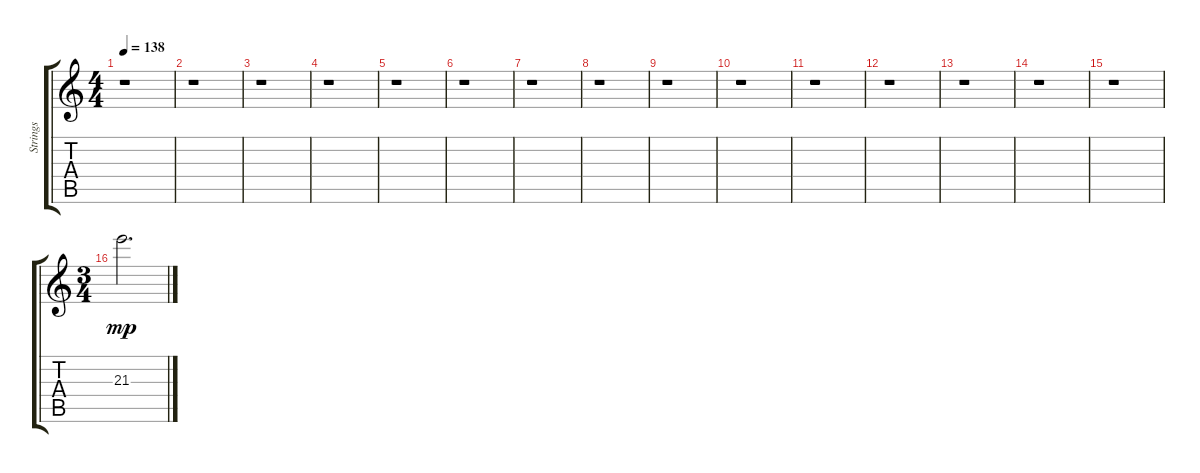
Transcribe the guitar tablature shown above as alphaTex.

\track ("Strings" "Strings") {instrument stringensemble1}
\staff {score tabs}
\tuning (E5 B4 G4 D4 A3 E3) {hide}
\ts (4 4)
\tempo 138
\clef g2
\ks c
r.1{dy mf} |
r.1 |
r.1 |
r.1 |
r.1 |
r.1 |
r.1 |
r.1 |
r.1 |
r.1 |
r.1 |
r.1 |
r.1 |
r.1 |
r.1 |
\ts (3 4)
21.3.2{d dy mp}
